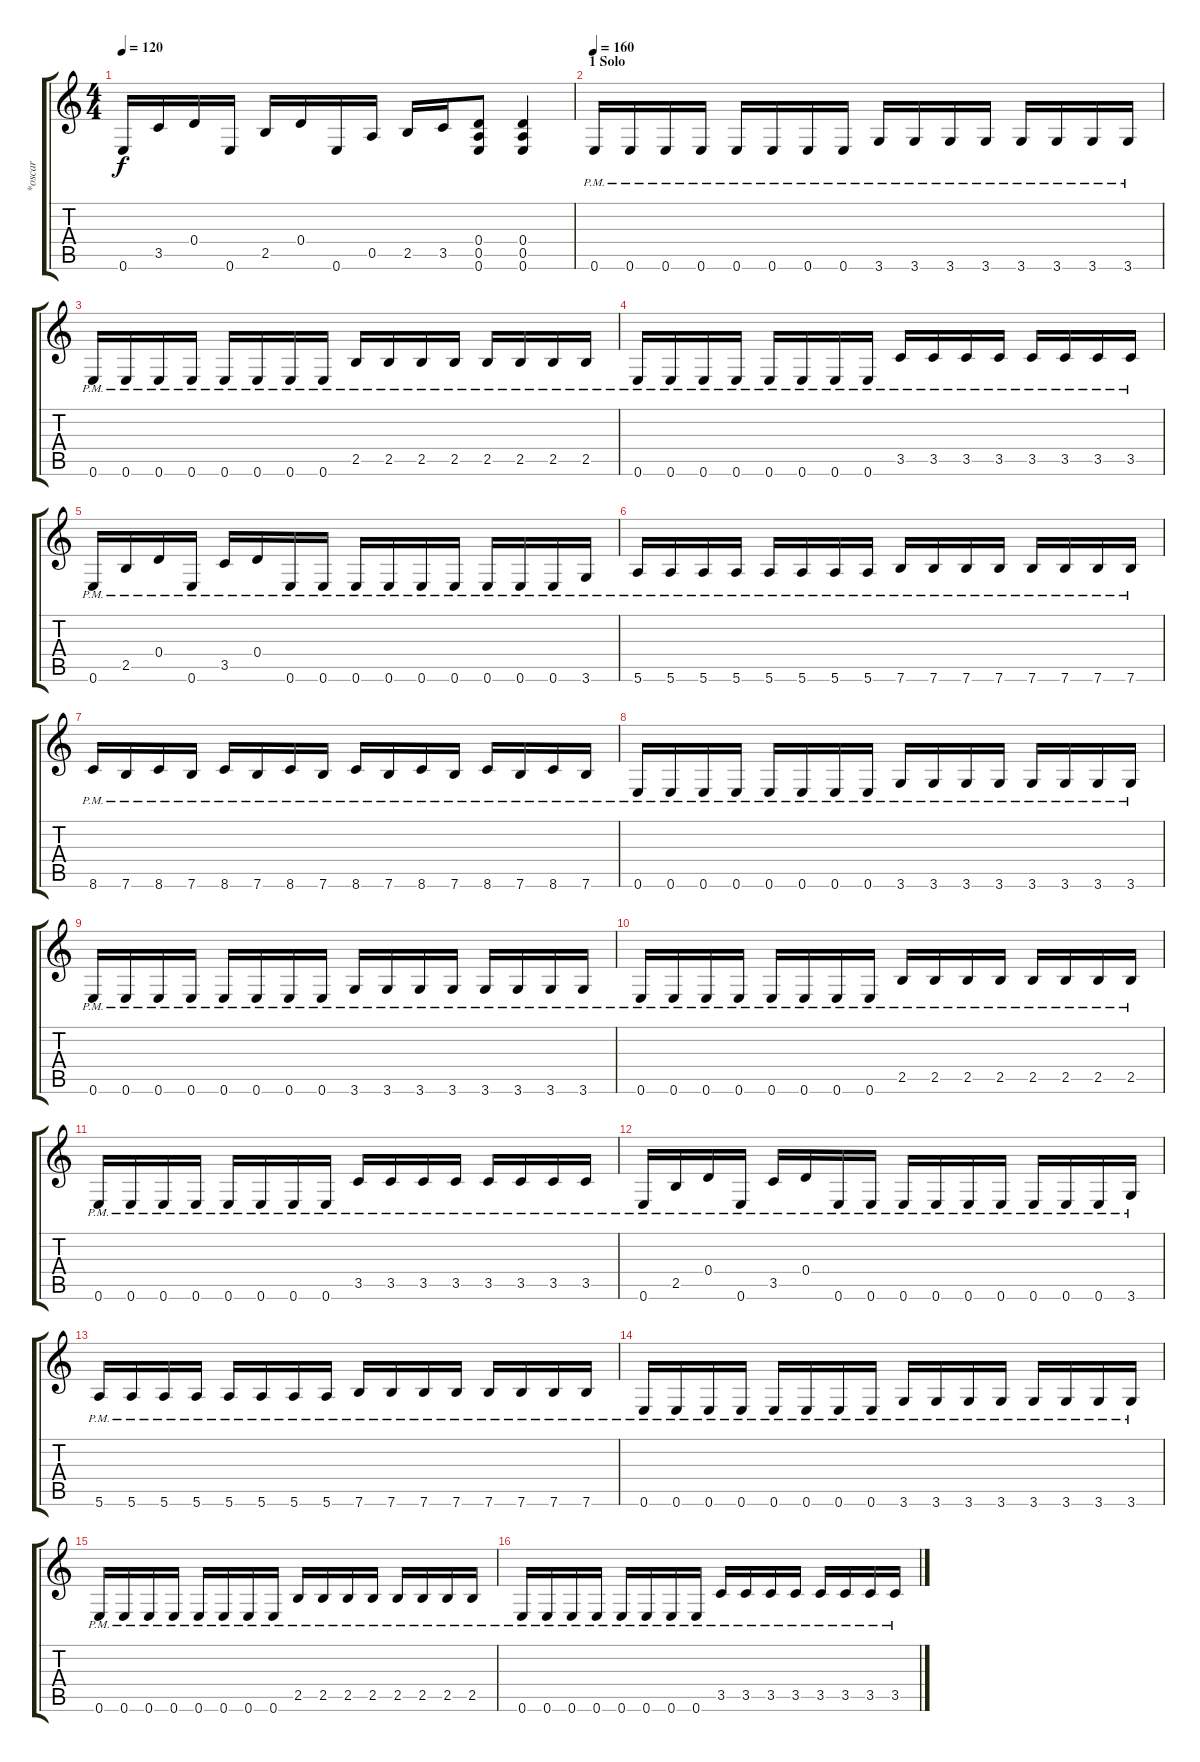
\track ("*oscar" "*oscar") {instrument overdrivenguitar}
\staff {score tabs}
\tuning (E4 B3 G3 D3 A2 E2) {hide}
\ts (4 4)
\tempo 120
\clef g2
\ks c
0.6.16{dy f} 3.5.16 0.4.16 0.6.16 2.5.16 0.4.16 0.6.16 0.5.16 2.5.16 3.5.16 (0.4 0.5 0.6).8 (0.4 0.5 0.6).4 |
\section ("" "1 Solo")
\tempo 160
0.6{pm}.16{volume 10 balance 0} 0.6{pm}.16 0.6{pm}.16 0.6{pm}.16 0.6{pm}.16 0.6{pm}.16 0.6{pm}.16 0.6{pm}.16 3.6{pm}.16 3.6{pm}.16 3.6{pm}.16 3.6{pm}.16 3.6{pm}.16 3.6{pm}.16 3.6{pm}.16 3.6{pm}.16 |
0.6{pm}.16 0.6{pm}.16 0.6{pm}.16 0.6{pm}.16 0.6{pm}.16 0.6{pm}.16 0.6{pm}.16 0.6{pm}.16 2.5{pm}.16 2.5{pm}.16 2.5{pm}.16 2.5{pm}.16 2.5{pm}.16 2.5{pm}.16 2.5{pm}.16 2.5{pm}.16 |
0.6{pm}.16 0.6{pm}.16 0.6{pm}.16 0.6{pm}.16 0.6{pm}.16 0.6{pm}.16 0.6{pm}.16 0.6{pm}.16 3.5{pm}.16 3.5{pm}.16 3.5{pm}.16 3.5{pm}.16 3.5{pm}.16 3.5{pm}.16 3.5{pm}.16 3.5{pm}.16 |
0.6{pm}.16 2.5{pm}.16 0.4{pm}.16 0.6{pm}.16 3.5{pm}.16 0.4{pm}.16 0.6{pm}.16 0.6{pm}.16 0.6{pm}.16 0.6{pm}.16 0.6{pm}.16 0.6{pm}.16 0.6{pm}.16 0.6{pm}.16 0.6{pm}.16 3.6{pm}.16 |
5.6{pm}.16 5.6{pm}.16 5.6{pm}.16 5.6{pm}.16 5.6{pm}.16 5.6{pm}.16 5.6{pm}.16 5.6{pm}.16 7.6{pm}.16 7.6{pm}.16 7.6{pm}.16 7.6{pm}.16 7.6{pm}.16 7.6{pm}.16 7.6{pm}.16 7.6{pm}.16 |
8.6{pm}.16 7.6{pm}.16 8.6{pm}.16 7.6{pm}.16 8.6{pm}.16 7.6{pm}.16 8.6{pm}.16 7.6{pm}.16 8.6{pm}.16 7.6{pm}.16 8.6{pm}.16 7.6{pm}.16 8.6{pm}.16 7.6{pm}.16 8.6{pm}.16 7.6{pm}.16 |
0.6{pm}.16 0.6{pm}.16 0.6{pm}.16 0.6{pm}.16 0.6{pm}.16 0.6{pm}.16 0.6{pm}.16 0.6{pm}.16 3.6{pm}.16 3.6{pm}.16 3.6{pm}.16 3.6{pm}.16 3.6{pm}.16 3.6{pm}.16 3.6{pm}.16 3.6{pm}.16 |
0.6{pm}.16{volume 10 balance 0} 0.6{pm}.16 0.6{pm}.16 0.6{pm}.16 0.6{pm}.16 0.6{pm}.16 0.6{pm}.16 0.6{pm}.16 3.6{pm}.16 3.6{pm}.16 3.6{pm}.16 3.6{pm}.16 3.6{pm}.16 3.6{pm}.16 3.6{pm}.16 3.6{pm}.16 |
0.6{pm}.16 0.6{pm}.16 0.6{pm}.16 0.6{pm}.16 0.6{pm}.16 0.6{pm}.16 0.6{pm}.16 0.6{pm}.16 2.5{pm}.16 2.5{pm}.16 2.5{pm}.16 2.5{pm}.16 2.5{pm}.16 2.5{pm}.16 2.5{pm}.16 2.5{pm}.16 |
0.6{pm}.16 0.6{pm}.16 0.6{pm}.16 0.6{pm}.16 0.6{pm}.16 0.6{pm}.16 0.6{pm}.16 0.6{pm}.16 3.5{pm}.16 3.5{pm}.16 3.5{pm}.16 3.5{pm}.16 3.5{pm}.16 3.5{pm}.16 3.5{pm}.16 3.5{pm}.16 |
0.6{pm}.16 2.5{pm}.16 0.4{pm}.16 0.6{pm}.16 3.5{pm}.16 0.4{pm}.16 0.6{pm}.16 0.6{pm}.16 0.6{pm}.16 0.6{pm}.16 0.6{pm}.16 0.6{pm}.16 0.6{pm}.16 0.6{pm}.16 0.6{pm}.16 3.6{pm}.16 |
5.6{pm}.16 5.6{pm}.16 5.6{pm}.16 5.6{pm}.16 5.6{pm}.16 5.6{pm}.16 5.6{pm}.16 5.6{pm}.16 7.6{pm}.16 7.6{pm}.16 7.6{pm}.16 7.6{pm}.16 7.6{pm}.16 7.6{pm}.16 7.6{pm}.16 7.6{pm}.16 |
0.6{pm}.16{volume 10 balance 0} 0.6{pm}.16 0.6{pm}.16 0.6{pm}.16 0.6{pm}.16 0.6{pm}.16 0.6{pm}.16 0.6{pm}.16 3.6{pm}.16 3.6{pm}.16 3.6{pm}.16 3.6{pm}.16 3.6{pm}.16 3.6{pm}.16 3.6{pm}.16 3.6{pm}.16 |
0.6{pm}.16 0.6{pm}.16 0.6{pm}.16 0.6{pm}.16 0.6{pm}.16 0.6{pm}.16 0.6{pm}.16 0.6{pm}.16 2.5{pm}.16 2.5{pm}.16 2.5{pm}.16 2.5{pm}.16 2.5{pm}.16 2.5{pm}.16 2.5{pm}.16 2.5{pm}.16 |
0.6{pm}.16 0.6{pm}.16 0.6{pm}.16 0.6{pm}.16 0.6{pm}.16 0.6{pm}.16 0.6{pm}.16 0.6{pm}.16 3.5{pm}.16 3.5{pm}.16 3.5{pm}.16 3.5{pm}.16 3.5{pm}.16 3.5{pm}.16 3.5{pm}.16 3.5{pm}.16
